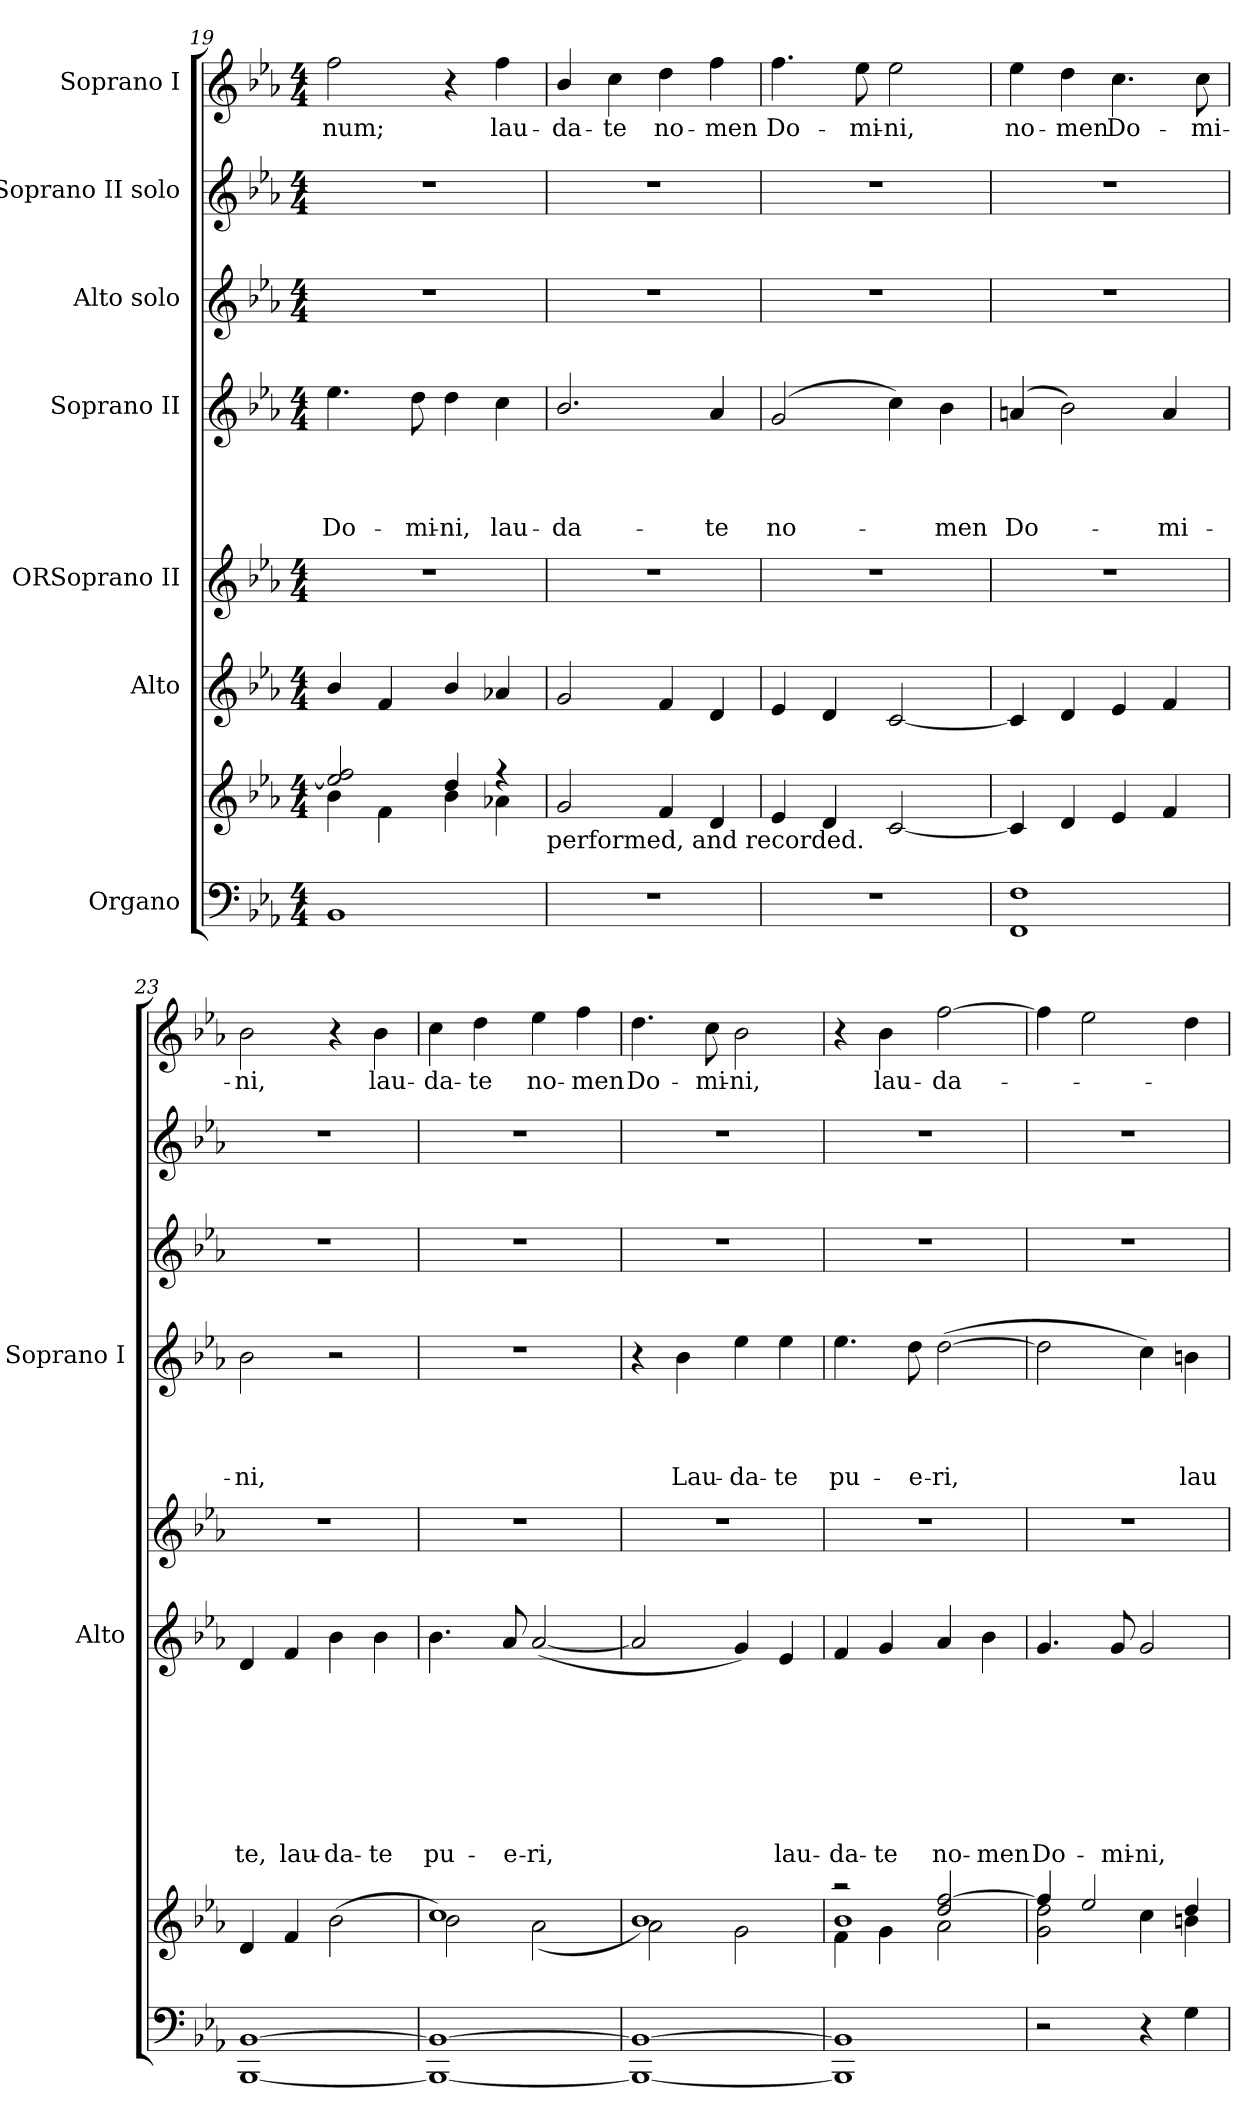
**kern	**kern	**kern	**text	**text	**text	**text	**text	**text	**text	**text	**kern	**kern	**text	**text	**text	**text	**kern	**kern	**kern	**text
*part7	*part7	*part6	*part6	*part6	*part6	*part6	*part6	*part6	*part6	*part6	*part5	*part4	*part4	*part4	*part4	*part4	*part3	*part2	*part1	*part1
*staff8	*staff7	*staff6	*staff6	*staff6	*staff6	*staff6	*staff6	*staff6	*staff6	*staff6	*staff5	*staff4	*staff4	*staff4	*staff4	*staff4	*staff3	*staff2	*staff1	*staff1
*I"Organo	*	*I"Alto	*	*	*	*	*	*	*	*	*I"ORSoprano II	*I"Soprano II	*	*	*	*	*I"Alto solo	*I"Soprano II solo	*I"Soprano I	*
*	*	*I'Alto	*	*	*	*	*	*	*	*	*	*I'Soprano I	*	*	*	*	*	*	*	*
*clefF4	*clefG2	*clefG2	*	*	*	*	*	*	*	*	*clefG2	*clefG2	*	*	*	*	*clefG2	*clefG2	*clefG2	*
*k[b-e-a-]	*k[b-e-a-]	*k[b-e-a-]	*	*	*	*	*	*	*	*	*k[b-e-a-]	*k[b-e-a-]	*	*	*	*	*k[b-e-a-]	*k[b-e-a-]	*k[b-e-a-]	*
*E-:	*E-:	*E-:	*	*	*	*	*	*	*	*	*E-:	*E-:	*	*	*	*	*E-:	*E-:	*E-:	*
*M4/4	*M4/4	*M4/4	*	*	*	*	*	*	*	*	*M4/4	*M4/4	*	*	*	*	*M4/4	*M4/4	*M4/4	*
=19	=19	=19	=19	=19	=19	=19	=19	=19	=19	=19	=19	=19	=19	=19	=19	=19	=19	=19	=19	=19
*	*^	*	*	*	*	*	*	*	*	*	*	*	*	*	*	*	*	*	*	*
!	!	!	!	!	!	!	!	!	!	!	!	!	!	!	!	!	!LO:LY:b	!	!	!	!LO:LY:b
1BB-	2ee-/] 2ff/	4b-\	4b-/	.	.	.	.	.	.	.	.	1r	4.ee-\	.	.	.	Do-	1r	1r	2ff\	-num;
.	.	4f\	4f/	.	.	.	.	.	.	.	.	.	.	.	.	.	.	.	.	.	.
!	!	!	!	!	!	!	!	!	!	!	!	!	!	!	!	!	!LO:LY:b	!	!	!	!
.	.	.	.	.	.	.	.	.	.	.	.	.	8dd\	.	.	.	-mi-	.	.	.	.
!	!	!	!	!	!	!	!	!	!	!	!	!	!	!	!	!	!LO:LY:b	!	!	!	!
.	4dd/	4b-\	4b-/	.	.	.	.	.	.	.	.	.	4dd\	.	.	.	-ni,	.	.	4r	.
!	!	!	!	!	!	!	!	!	!	!	!	!	!	!	!	!	!LO:LY:b	!	!	!	!LO:LY:b
.	4rff	4a-X\	4a-X/	.	.	.	.	.	.	.	.	.	4cc\	.	.	.	lau-	.	.	4ff\	lau-
!	!	!LO:TX:b:t=performed, and recorded.	!	!	!	!	!	!	!	!	!	!	!	!	!	!	!	!	!	!	!
=20	=20	=20	=20	=20	=20	=20	=20	=20	=20	=20	=20	=20	=20	=20	=20	=20	=20	=20	=20	=20	=20
!	!	!	!	!	!	!	!	!	!	!	!	!	!	!	!	!	!LO:LY:b	!	!	!	!LO:LY:b
*	*v	*v	*	*	*	*	*	*	*	*	*	*	*	*	*	*	*	*	*	*	*
1r	2g/	2g/	.	.	.	.	.	.	.	.	1r	2.b-/	.	.	.	-da-	1r	1r	4b-/	-da-
!	!	!	!	!	!	!	!	!	!	!	!	!	!	!	!	!	!	!	!	!LO:LY:b
.	.	.	.	.	.	.	.	.	.	.	.	.	.	.	.	.	.	.	4cc\	-te
!	!	!	!	!	!	!	!	!	!	!	!	!	!	!	!	!	!	!	!	!LO:LY:b
.	4f/	4f/	.	.	.	.	.	.	.	.	.	.	.	.	.	.	.	.	4dd\	no-
!	!	!	!	!	!	!	!	!	!	!	!	!	!	!	!	!LO:LY:b	!	!	!	!LO:LY:b
.	4d/	4d/	.	.	.	.	.	.	.	.	.	4a-/	.	.	.	-te	.	.	4ff\	-men
=21	=21	=21	=21	=21	=21	=21	=21	=21	=21	=21	=21	=21	=21	=21	=21	=21	=21	=21	=21	=21
!	!	!	!	!	!	!	!	!	!	!	!	!	!	!	!	!LO:LY:b	!	!	!	!LO:LY:b
1r	4e-/	4e-/	.	.	.	.	.	.	.	.	1r	(2g/	.	.	.	no-	1r	1r	4.ff\	Do-
.	4d/	4d/	.	.	.	.	.	.	.	.	.	.	.	.	.	.	.	.	.	.
!	!	!	!	!	!	!	!	!	!	!	!	!	!	!	!	!	!	!	!	!LO:LY:b
.	.	.	.	.	.	.	.	.	.	.	.	.	.	.	.	.	.	.	8ee-\	-mi-
!	!	!	!	!	!	!	!	!	!	!	!	!	!	!	!	!	!	!	!	!LO:LY:b
.	[>2c/	[>2c/	.	.	.	.	.	.	.	.	.	4cc\)	.	.	.	.	.	.	2ee-\	-ni,
!	!	!	!	!	!	!	!	!	!	!	!	!	!	!	!	!LO:LY:b	!	!	!	!
.	.	.	.	.	.	.	.	.	.	.	.	4b-\	.	.	.	-men	.	.	.	.
!!LO:PB:g=z
=22	=22	=22	=22	=22	=22	=22	=22	=22	=22	=22	=22	=22	=22	=22	=22	=22	=22	=22	=22	=22
!	!	!	!	!	!	!	!	!	!	!	!	!	!	!	!	!LO:LY:b	!	!	!	!LO:LY:b
1FF 1F	4c/]	4c/]	.	.	.	.	.	.	.	.	1r	(4an/	.	.	.	Do-	1r	1r	4ee-\	no-
!	!	!	!	!	!	!	!	!	!	!	!	!	!	!	!	!	!	!	!	!LO:LY:b
.	4d/	4d/	.	.	.	.	.	.	.	.	.	2b-\)	.	.	.	.	.	.	4dd\	-men
!	!	!	!	!	!	!	!	!	!	!	!	!	!	!	!	!	!	!	!	!LO:LY:b
.	4e-/	4e-/	.	.	.	.	.	.	.	.	.	.	.	.	.	.	.	.	4.cc\	Do-
!	!	!	!	!	!	!	!	!	!	!	!	!	!	!	!	!LO:LY:b	!	!	!	!
.	4f/	4f/	.	.	.	.	.	.	.	.	.	4a/	.	.	.	-mi-	.	.	.	.
!	!	!	!	!	!	!	!	!	!	!	!	!	!	!	!	!	!	!	!	!LO:LY:b
.	.	.	.	.	.	.	.	.	.	.	.	.	.	.	.	.	.	.	8cc\	-mi-
=23	=23	=23	=23	=23	=23	=23	=23	=23	=23	=23	=23	=23	=23	=23	=23	=23	=23	=23	=23	=23
!	!	!	!	!	!	!	!	!	!	!LO:LY:b	!	!	!	!	!	!LO:LY:b	!	!	!	!LO:LY:b
[<1BBB- [>1BB-	4d/	4d/	.	.	.	.	.	.	.	-te,	1r	2b-\	.	.	.	-ni,	1r	1r	2b-\	-ni,
!	!	!	!	!	!	!	!	!	!	!LO:LY:b	!	!	!	!	!	!	!	!	!	!
.	4f/	4f/	.	.	.	.	.	.	.	lau-	.	.	.	.	.	.	.	.	.	.
!	!	!	!	!	!	!	!	!	!	!LO:LY:b	!	!	!	!	!	!	!	!	!	!
.	(>2b-\	4b-\	.	.	.	.	.	.	.	-da-	.	2r	.	.	.	.	.	.	4r	.
!	!	!	!	!	!	!	!	!	!	!LO:LY:b:rj	!	!	!	!	!	!	!	!	!	!LO:LY:b
.	.	4b-\	.	.	.	.	.	.	.	-te	.	.	.	.	.	.	.	.	4b-\	lau-
=24	=24	=24	=24	=24	=24	=24	=24	=24	=24	=24	=24	=24	=24	=24	=24	=24	=24	=24	=24	=24
*	*^	*	*	*	*	*	*	*	*	*	*	*	*	*	*	*	*	*	*	*
!	!	!	!	!	!	!	!	!	!	!	!LO:LY:b	!	!	!	!	!	!	!	!	!	!LO:LY:b
1BBB-_ 1BB-_	1cc)	2b-\	4.b-\	.	.	.	.	.	.	.	pu-	1r	1r	.	.	.	.	1r	1r	4cc\	-da-
!	!	!	!	!	!	!	!	!	!	!	!	!	!	!	!	!	!	!	!	!	!LO:LY:b:rj
.	.	.	.	.	.	.	.	.	.	.	.	.	.	.	.	.	.	.	.	4dd\	-te
!	!	!	!	!	!	!	!	!	!	!	!LO:LY:b	!	!	!	!	!	!	!	!	!	!
.	.	.	8a-/	.	.	.	.	.	.	.	-e-	.	.	.	.	.	.	.	.	.	.
!	!	!	!	!	!	!	!	!	!	!	!LO:LY:b	!	!	!	!	!	!	!	!	!	!LO:LY:b
.	.	(<2a-\	(<[<2a-/	.	.	.	.	.	.	.	-ri,	.	.	.	.	.	.	.	.	4ee-\	no-
!	!	!	!	!	!	!	!	!	!	!	!	!	!	!	!	!	!	!	!	!	!LO:LY:b
.	.	.	.	.	.	.	.	.	.	.	.	.	.	.	.	.	.	.	.	4ff\	-men
=25	=25	=25	=25	=25	=25	=25	=25	=25	=25	=25	=25	=25	=25	=25	=25	=25	=25	=25	=25	=25	=25
!	!	!	!	!	!	!	!	!	!	!	!	!	!	!	!	!	!	!	!	!	!LO:LY:b
1BBB-_ 1BB-_	1b-)	2a-\	2a-/]	.	.	.	.	.	.	.	.	1r	4r	.	.	.	.	1r	1r	4.dd\	Do-
!	!	!	!	!	!	!	!	!	!	!	!	!	!	!	!	!	!LO:LY:b	!	!	!	!
.	.	.	.	.	.	.	.	.	.	.	.	.	4b-\	.	.	.	Lau-	.	.	.	.
!	!	!	!	!	!	!	!	!	!	!	!	!	!	!	!	!	!	!	!	!	!LO:LY:b
.	.	.	.	.	.	.	.	.	.	.	.	.	.	.	.	.	.	.	.	8cc\	-mi-
!	!	!	!	!	!	!	!	!	!	!	!	!	!	!	!	!	!LO:LY:b	!	!	!	!LO:LY:b
.	.	2g\	4g/)	.	.	.	.	.	.	.	.	.	4ee-\	.	.	.	-da-	.	.	2b-\	-ni,
!	!	!	!	!	!	!	!	!	!	!	!LO:LY:b	!	!	!	!	!	!LO:LY:b:rj	!	!	!	!
.	.	.	4e-/	.	.	.	.	.	.	.	lau-	.	4ee-\	.	.	.	-te	.	.	.	.
=26	=26	=26	=26	=26	=26	=26	=26	=26	=26	=26	=26	=26	=26	=26	=26	=26	=26	=26	=26	=26	=26
*	*	*^	*	*	*	*	*	*	*	*	*	*	*	*	*	*	*	*	*	*	*
!	!	!	!	!	!	!	!	!	!	!	!	!LO:LY:b	!	!	!	!	!	!LO:LY:b	!	!	!	!
1BBB-] 1BB-]	2raa	4f\	1b-	4f/	.	.	.	.	.	.	.	-da-	1r	4.ee-\	.	.	.	pu-	1r	1r	4r	.
!	!	!	!	!	!	!	!	!	!	!	!	!LO:LY:b:rj	!	!	!	!	!	!	!	!	!	!LO:LY:b
.	.	4g\	.	4g/	.	.	.	.	.	.	.	-te	.	.	.	.	.	.	.	.	4b-\	lau-
!	!	!	!	!	!	!	!	!	!	!	!	!	!	!	!	!	!	!LO:LY:b	!	!	!	!
.	.	.	.	.	.	.	.	.	.	.	.	.	.	8dd\	.	.	.	-e-	.	.	.	.
!	!	!	!	!	!	!	!	!	!	!	!	!LO:LY:b	!	!	!	!	!	!LO:LY:b	!	!	!	!LO:LY:b
.	2dd/ [>2ff/	2a-\	.	4a-/	.	.	.	.	.	.	.	no-	.	(>[>2dd\	.	.	.	-ri,	.	.	[>2ff\	-da-
!	!	!	!	!	!	!	!	!	!	!	!	!LO:LY:b	!	!	!	!	!	!	!	!	!	!
.	.	.	.	4b-\	.	.	.	.	.	.	.	-men	.	.	.	.	.	.	.	.	.	.
*	*	*v	*v	*	*	*	*	*	*	*	*	*	*	*	*	*	*	*	*	*	*	*
=27	=27	=27	=27	=27	=27	=27	=27	=27	=27	=27	=27	=27	=27	=27	=27	=27	=27	=27	=27	=27	=27
!	!	!	!	!	!	!	!	!	!	!	!LO:LY:b	!	!	!	!	!	!	!	!	!	!
2r	4ff/]	2g\ 2dd\	4.g/	.	.	.	.	.	.	.	Do-	1r	2dd\]	.	.	.	.	1r	1r	4ff\]	.
.	2ee-/	.	.	.	.	.	.	.	.	.	.	.	.	.	.	.	.	.	.	2ee-\	.
!	!	!	!	!	!	!	!	!	!	!	!LO:LY:b	!	!	!	!	!	!	!	!	!	!
.	.	.	8g/	.	.	.	.	.	.	.	-mi-	.	.	.	.	.	.	.	.	.	.
!	!	!	!	!	!	!	!	!	!	!	!LO:LY:b	!	!	!	!	!	!	!	!	!	!
4r	.	4cc\	2g/	.	.	.	.	.	.	.	-ni,	.	4cc\)	.	.	.	.	.	.	.	.
!	!	!	!	!	!	!	!	!	!	!	!	!	!	!	!	!	!LO:LY:b	!	!	!	!
4G\	4dd/	4bn\	.	.	.	.	.	.	.	.	.	.	4bn\	.	.	.	lau-	.	.	4dd\	.
*	*v	*v	*	*	*	*	*	*	*	*	*	*	*	*	*	*	*	*	*	*	*
=	=	=	=	=	=	=	=	=	=	=	=	=	=	=	=	=	=	=	=	=
*-	*-	*-	*-	*-	*-	*-	*-	*-	*-	*-	*-	*-	*-	*-	*-	*-	*-	*-	*-	*-
